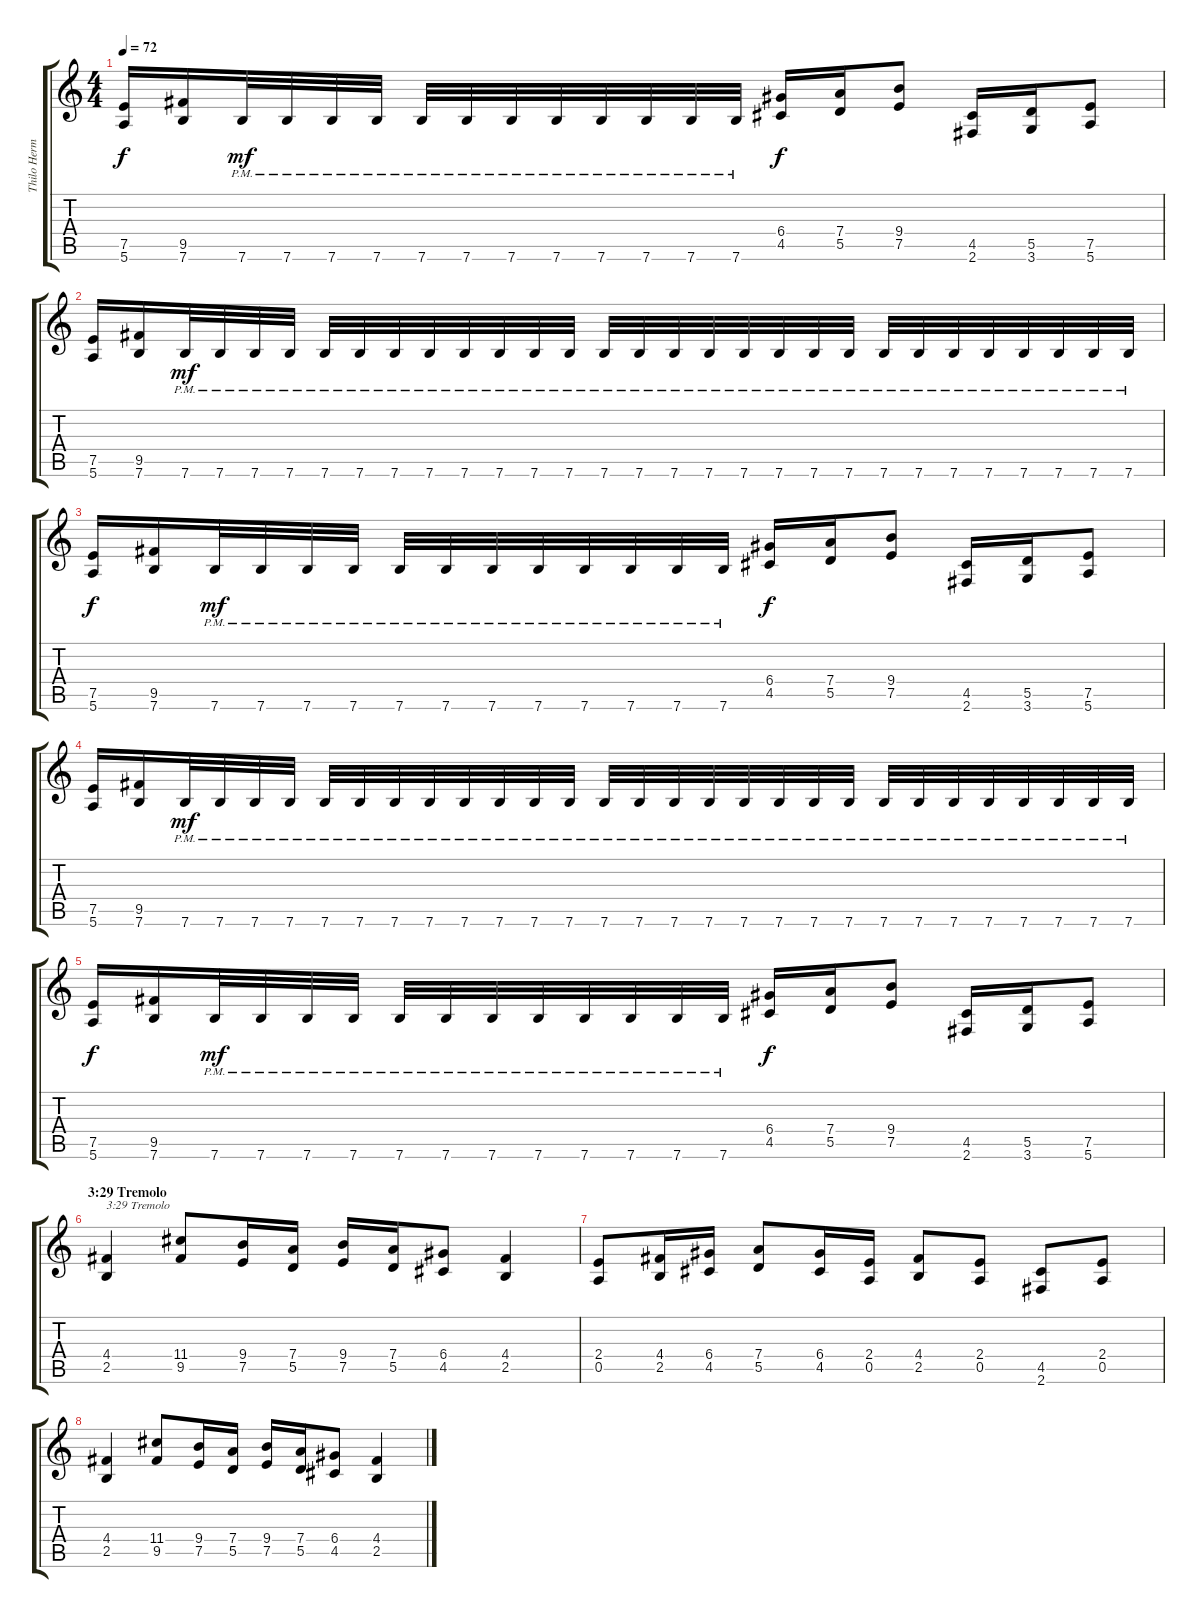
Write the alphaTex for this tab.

\track ("Thilo Hermann (right)" "Thilo Herm") {instrument overdrivenguitar}
\staff {score tabs}
\tuning (E4 B3 G3 D3 A2 E2) {hide}
\ts (4 4)
\tempo 72
\clef g2
\ks c
(7.5 5.6).16{dy f} (9.5 7.6).16 7.6{pm}.32{dy mf} 7.6{pm}.32 7.6{pm}.32 7.6{pm}.32 7.6{pm}.32 7.6{pm}.32 7.6{pm}.32 7.6{pm}.32 7.6{pm}.32 7.6{pm}.32 7.6{pm}.32 7.6{pm}.32 (6.4 4.5).16{dy f} (7.4 5.5).16 (9.4 7.5).8 (4.5 2.6).16 (5.5 3.6).16 (7.5 5.6).8 |
(7.5 5.6).16 (9.5 7.6).16 7.6{pm}.32{dy mf} 7.6{pm}.32 7.6{pm}.32 7.6{pm}.32 7.6{pm}.32 7.6{pm}.32 7.6{pm}.32 7.6{pm}.32 7.6{pm}.32 7.6{pm}.32 7.6{pm}.32 7.6{pm}.32 7.6{pm}.32 7.6{pm}.32 7.6{pm}.32 7.6{pm}.32 7.6{pm}.32 7.6{pm}.32 7.6{pm}.32 7.6{pm}.32 7.6{pm}.32 7.6{pm}.32 7.6{pm}.32 7.6{pm}.32 7.6{pm}.32 7.6{pm}.32 7.6{pm}.32 7.6{pm}.32 |
(7.5 5.6).16{dy f} (9.5 7.6).16 7.6{pm}.32{dy mf} 7.6{pm}.32 7.6{pm}.32 7.6{pm}.32 7.6{pm}.32 7.6{pm}.32 7.6{pm}.32 7.6{pm}.32 7.6{pm}.32 7.6{pm}.32 7.6{pm}.32 7.6{pm}.32 (6.4 4.5).16{dy f} (7.4 5.5).16 (9.4 7.5).8 (4.5 2.6).16 (5.5 3.6).16 (7.5 5.6).8 |
(7.5 5.6).16 (9.5 7.6).16 7.6{pm}.32{dy mf} 7.6{pm}.32 7.6{pm}.32 7.6{pm}.32 7.6{pm}.32 7.6{pm}.32 7.6{pm}.32 7.6{pm}.32 7.6{pm}.32 7.6{pm}.32 7.6{pm}.32 7.6{pm}.32 7.6{pm}.32 7.6{pm}.32 7.6{pm}.32 7.6{pm}.32 7.6{pm}.32 7.6{pm}.32 7.6{pm}.32 7.6{pm}.32 7.6{pm}.32 7.6{pm}.32 7.6{pm}.32 7.6{pm}.32 7.6{pm}.32 7.6{pm}.32 7.6{pm}.32 7.6{pm}.32 |
(7.5 5.6).16{dy f} (9.5 7.6).16 7.6{pm}.32{dy mf} 7.6{pm}.32 7.6{pm}.32 7.6{pm}.32 7.6{pm}.32 7.6{pm}.32 7.6{pm}.32 7.6{pm}.32 7.6{pm}.32 7.6{pm}.32 7.6{pm}.32 7.6{pm}.32 (6.4 4.5).16{dy f} (7.4 5.5).16 (9.4 7.5).8 (4.5 2.6).16 (5.5 3.6).16 (7.5 5.6).8 |
\section ("" "3:29 Tremolo")
(4.4 2.5).4{txt "3:29 Tremolo"} (11.4 9.5).8 (9.4 7.5).16 (7.4 5.5).16 (9.4 7.5).16 (7.4 5.5).16 (6.4 4.5).8 (4.4 2.5).4 |
(2.4 0.5).8 (4.4 2.5).16 (6.4 4.5).16 (7.4 5.5).8 (6.4 4.5).16 (2.4 0.5).16 (4.4 2.5).8 (2.4 0.5).8 (4.5 2.6).8 (2.4 0.5).8 |
(4.4 2.5).4 (11.4 9.5).8 (9.4 7.5).16 (7.4 5.5).16 (9.4 7.5).16 (7.4 5.5).16 (6.4 4.5).8 (4.4 2.5).4
